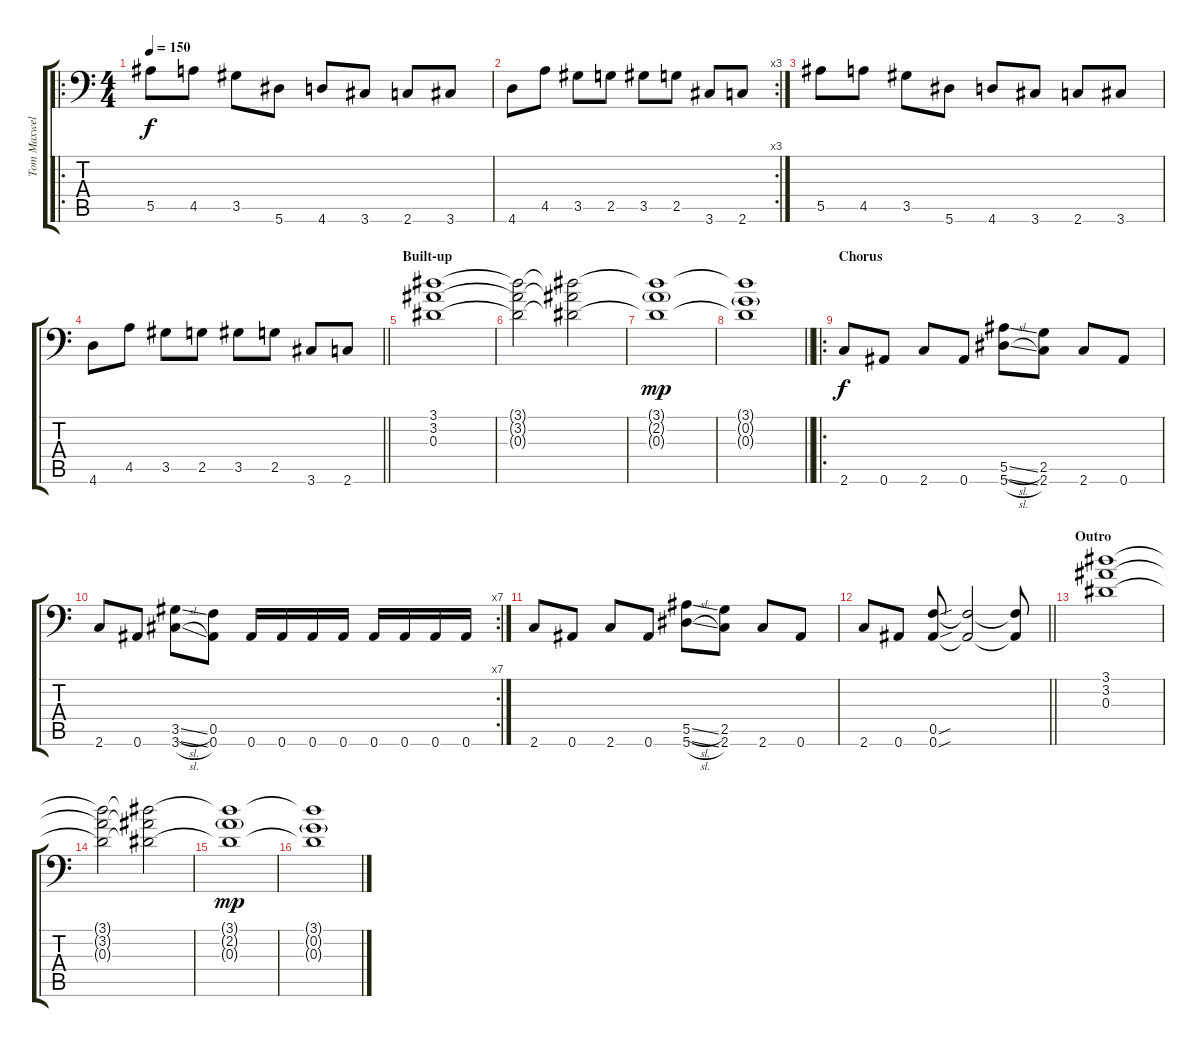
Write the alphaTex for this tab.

\track ("Tom Maxwell" "Tom Maxwel") {instrument distortionguitar}
\staff {score tabs}
\tuning (C4 G3 Eb3 Bb2 F2 Bb1) {hide}
\ro
\ts (4 4)
\tempo 150
\clef f4
\ks c
5.5.8{dy f} 4.5.8 3.5.8 5.6.8 4.6.8 3.6.8 2.6.8 3.6.8 |
\rc 3
4.6.8 4.5.8 3.5.8 2.5.8 3.5.8 2.5.8 3.6.8 2.6.8 |
5.5.8 4.5.8 3.5.8 5.6.8 4.6.8 3.6.8 2.6.8 3.6.8 |
\barLineRight lightlight
4.6.8 4.5.8 3.5.8 2.5.8 3.5.8 2.5.8 3.6.8 2.6.8 |
\section ("" "Built-up")
(3.1 3.2 0.3).1 |
(3.1{t} 3.2{t} 0.3{t}).2 (3.1{t} 3.2{t} 0.3{t}).2 |
(3.1{t} 2.2{g} 0.3{t}).1{dy mp} |
\barLineRight lightlight
(3.1{t} 0.2{g} 0.3{t}).1 |
\ro
\section ("" "Chorus")
2.6.8{dy f} 0.6.8 2.6.8 0.6.8 (5.5{sl} 5.6{sl}).8 (2.5 2.6).8 2.6.8 0.6.8 |
\rc 7
2.6.8 0.6.8 (3.5{sl} 3.6{sl}).8 (0.5 0.6).8 0.6.16 0.6.16 0.6.16 0.6.16 0.6.16 0.6.16 0.6.16 0.6.16 |
2.6.8 0.6.8 2.6.8 0.6.8 (5.5{sl} 5.6{sl}).8 (2.5 2.6).8 2.6.8 0.6.8 |
\barLineRight lightlight
2.6.8 0.6.8 (0.5{sou} 0.6{sou}).8 (0.5{t} 0.6{t}).2 (0.5{t} 0.6{t}).8 |
\section ("" "Outro")
(3.1 3.2 0.3).1 |
(3.1{t} 3.2{t} 0.3{t}).2 (3.1{t} 3.2{t} 0.3{t}).2 |
(3.1{t} 2.2{g} 0.3{t}).1{dy mp} |
(3.1{t} 0.2{g} 0.3{t}).1
